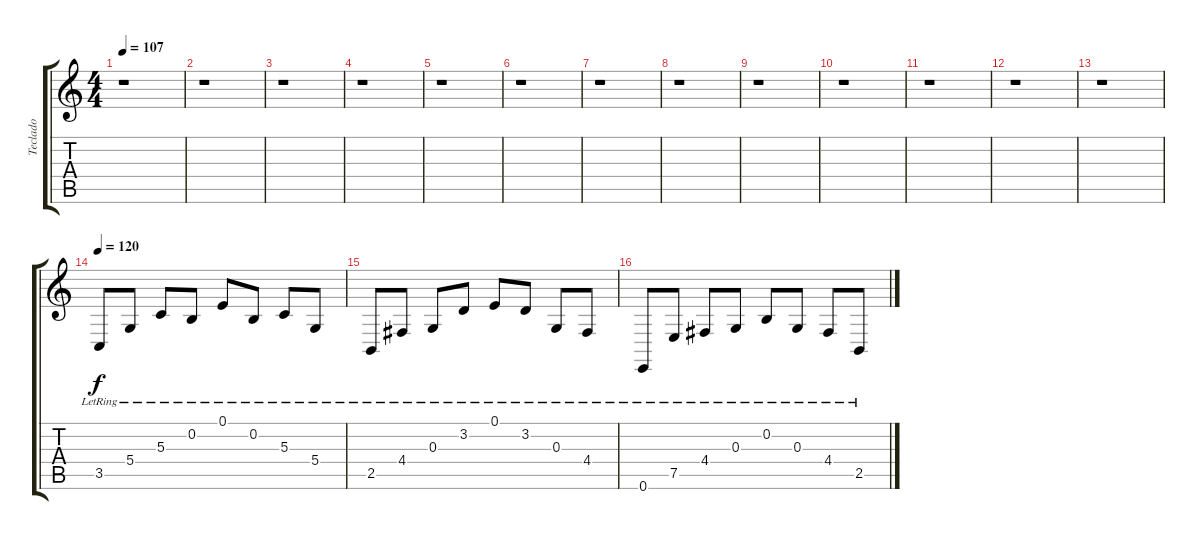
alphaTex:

\track ("Teclado" "Teclado") {instrument acousticgrandpiano}
\staff {score tabs}
\tuning (E4 B3 G3 D3 A2 E2) {hide}
\ts (4 4)
\tempo 107
\clef g2
\ks c
r.1{dy f} |
r.1 |
r.1 |
r.1 |
r.1 |
r.1 |
r.1 |
r.1 |
r.1 |
r.1 |
r.1 |
r.1 |
r.1 |
\tempo 120
3.5{lr}.8 5.4{lr}.8 5.3{lr}.8 0.2{lr}.8 0.1{lr}.8 0.2{lr}.8 5.3{lr}.8 5.4{lr}.8 |
2.5{lr}.8 4.4{lr}.8 0.3{lr}.8 3.2{lr}.8 0.1{lr}.8 3.2{lr}.8 0.3{lr}.8 4.4{lr}.8 |
0.6{lr}.8 7.5{lr}.8 4.4{lr}.8 0.3{lr}.8 0.2{lr}.8 0.3{lr}.8 4.4{lr}.8 2.5{lr}.8
